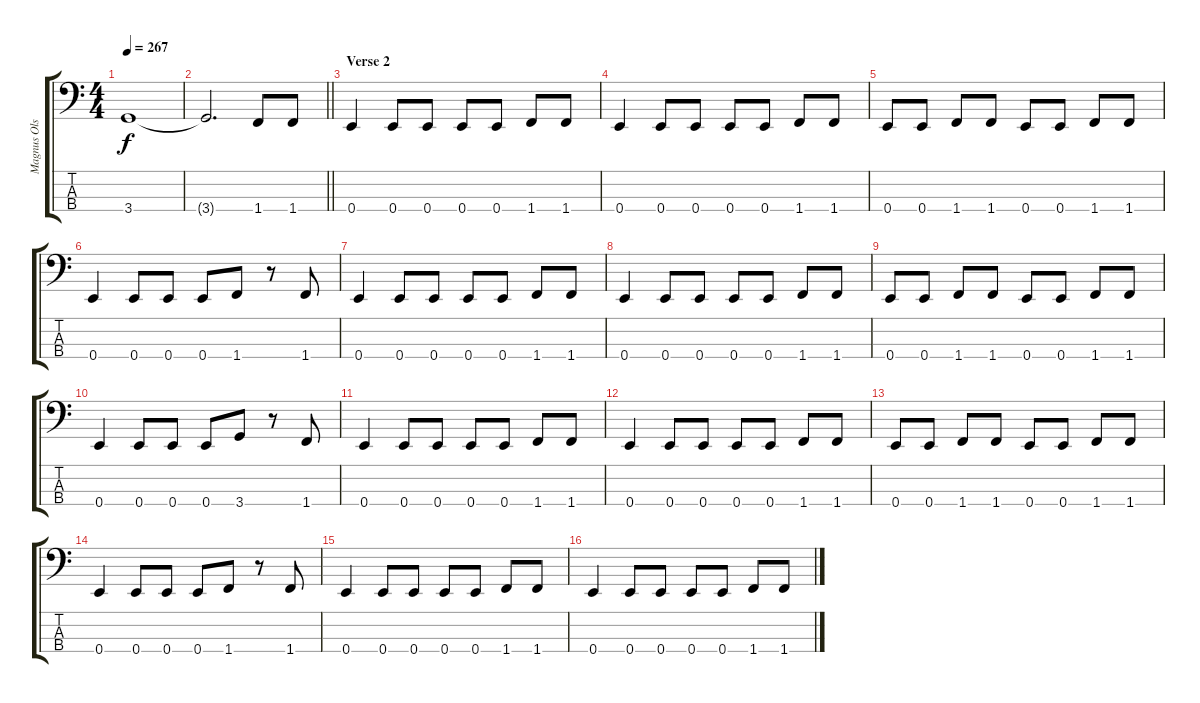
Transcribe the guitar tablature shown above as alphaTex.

\track ("Magnus Olsfelt" "Magnus Ols") {instrument electricbasspick}
\staff {score tabs}
\tuning (G2 D2 A1 E1) {hide}
\ts (4 4)
\tempo 267
\clef f4
\ks c
3.4{t}.1{dy f} |
\barLineRight lightlight
3.4{t}.2{d} 1.4.8 1.4.8 |
\section ("" "Verse 2")
0.4.4 0.4.8 0.4.8 0.4.8 0.4.8 1.4.8 1.4.8 |
0.4.4 0.4.8 0.4.8 0.4.8 0.4.8 1.4.8 1.4.8 |
0.4.8 0.4.8 1.4.8 1.4.8 0.4.8 0.4.8 1.4.8 1.4.8 |
0.4.4 0.4.8 0.4.8 0.4.8 1.4.8 r.8 1.4.8 |
0.4.4 0.4.8 0.4.8 0.4.8 0.4.8 1.4.8 1.4.8 |
0.4.4 0.4.8 0.4.8 0.4.8 0.4.8 1.4.8 1.4.8 |
0.4.8 0.4.8 1.4.8 1.4.8 0.4.8 0.4.8 1.4.8 1.4.8 |
0.4.4 0.4.8 0.4.8 0.4.8 3.4.8 r.8 1.4.8 |
0.4.4 0.4.8 0.4.8 0.4.8 0.4.8 1.4.8 1.4.8 |
0.4.4 0.4.8 0.4.8 0.4.8 0.4.8 1.4.8 1.4.8 |
0.4.8 0.4.8 1.4.8 1.4.8 0.4.8 0.4.8 1.4.8 1.4.8 |
0.4.4 0.4.8 0.4.8 0.4.8 1.4.8 r.8 1.4.8 |
0.4.4 0.4.8 0.4.8 0.4.8 0.4.8 1.4.8 1.4.8 |
0.4.4 0.4.8 0.4.8 0.4.8 0.4.8 1.4.8 1.4.8
